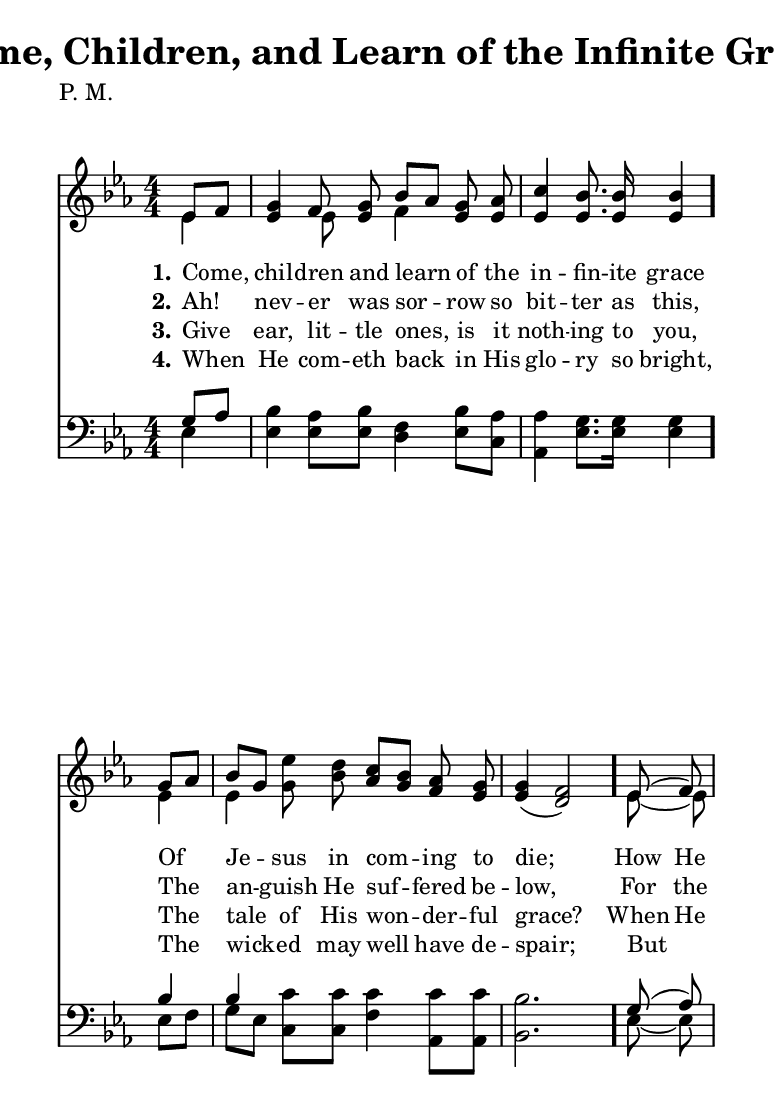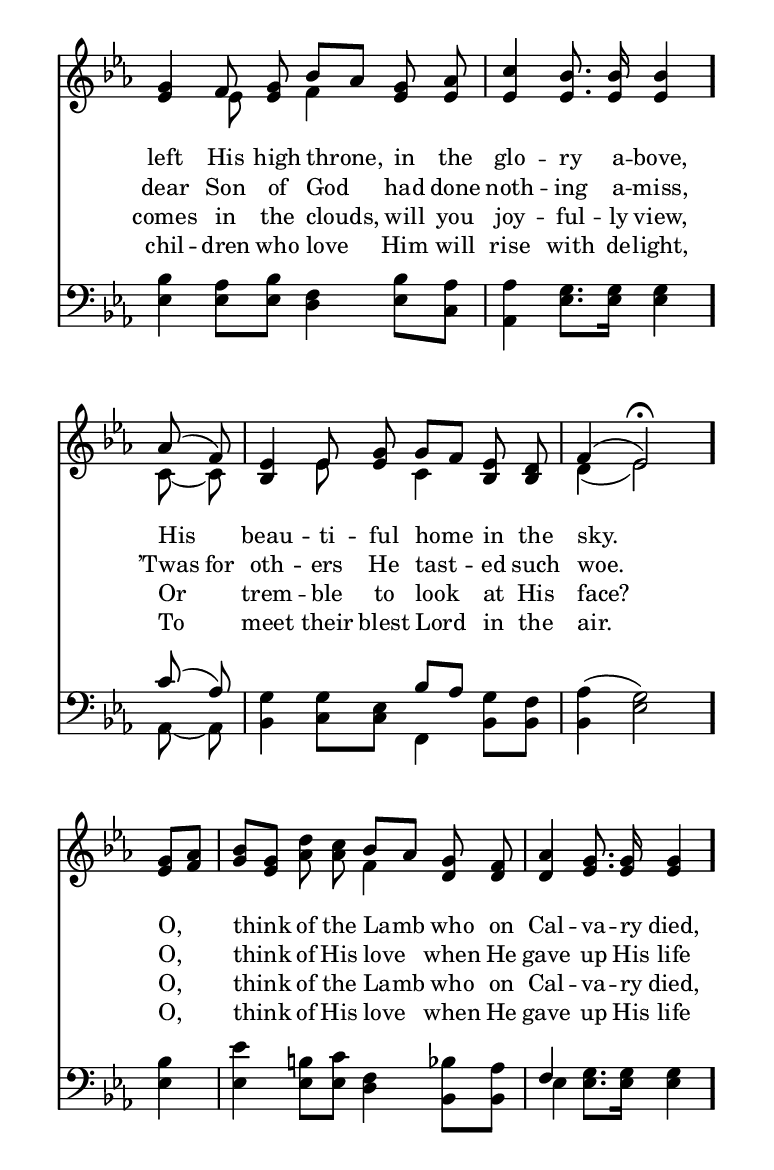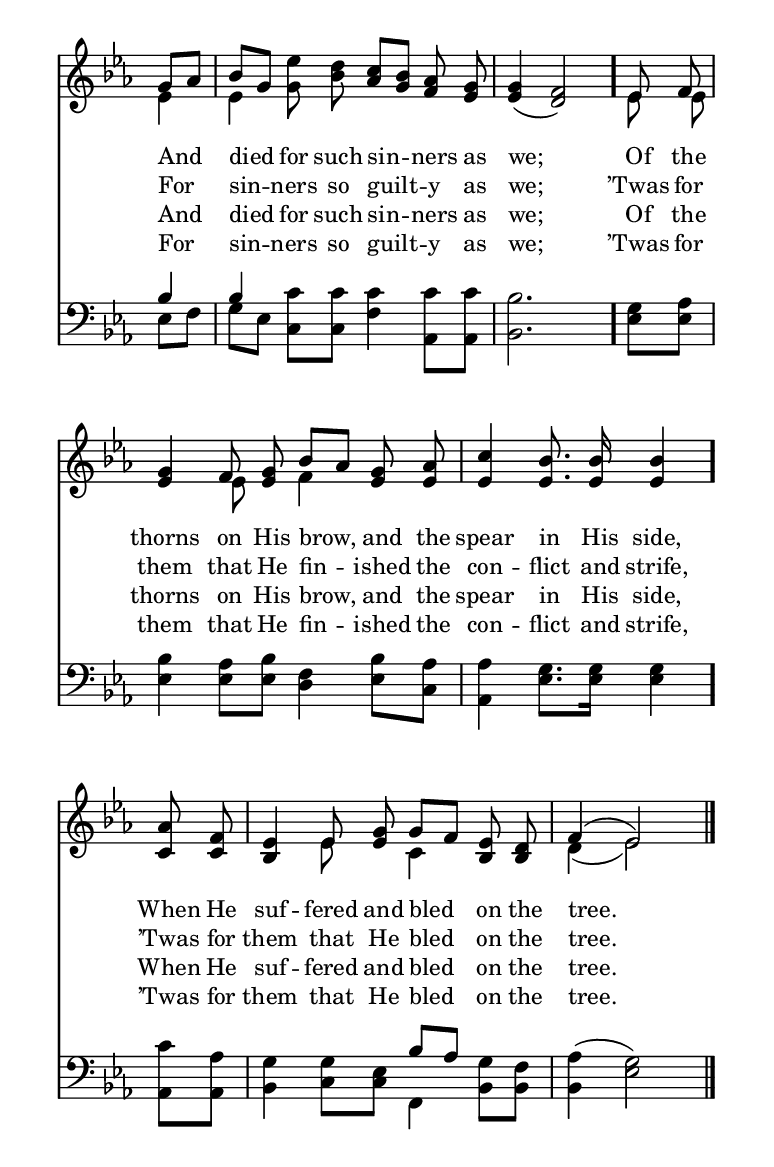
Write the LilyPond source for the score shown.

\include "common/global.ily"
\paper {
  \include "common/paper.ily"
  ragged-last-bottom = ##t
  page-count = #(cond (is-eogsized 2) (#t #f))
  system-count = #(cond (is-eogsized 6) (#t #f))
}

\header{
  hymnnumber = "299"
  title = "Come, Children, and Learn of the Infinite Grace"
  markuptitle = \markup \center-column { "Come, Children, and Learn of the" "Infinite Grace" \vspace #0.4 }
  tunename = "Grace"
  meter = "P. M."
  poet = ""
  composer = ""
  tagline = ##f
}

ta = { \tempo 4=80 }
tb = { \tempo 4=40 }

global = {
  \include "common/overrides.ily"
  \override Staff.TimeSignature.style = #'numbered
  \time 4/4
  \override Score.MetronomeMark.transparent = ##t % hide all fermata changes too
  \ta
  \key ees \major
  \partial 4
  \autoBeamOff
}

notesSoprano = {
\global
\relative c' {

  ees8[ f] | g4 f8 g bes[ aes] g aes | c4 bes8. bes16 bes4
  g8[ aes] | bes[ g] ees' d c[ bes] aes g | g4( f2)
  ees8( f) | g4 f8 g bes[ aes] g aes | c4 bes8. bes16 bes4
  aes8( f) | ees4 ees8 g g[ f] ees d | f4( \tb ees2\fermata) \ta

  g8[ aes] | bes[ g] d' c bes[ aes] g f | aes4 g8. g16 g4
  g8[ aes] | bes[ g] ees' d c[ bes] aes g | g4( f2)
  ees8 f | g4 f8 g bes[ aes] g aes | c4 bes8. bes16 bes4
  aes8 f | ees4 ees8 g g[ f] ees d | f4( ees2)

  \bar "|."

}
}

notesAlto = {
\global
\relative e' {

  ees4 | ees ees8 ees f4 ees8 ees | ees4 ees8. ees16 ees4
  ees4 | ees g8 bes aes[ g] f ees | ees4( d2)
  ees8 ~ ees | ees4 ees8 ees f4 ees8 ees | ees4 ees8. ees16 ees4
  c8 ~ c | bes4 ees8 ees c4 bes8 bes | d4( ees2)

  ees8[ f] | g[ ees] aes aes f4 d8 d | d4 ees8. ees16 ees4
  ees4 | ees g8 bes aes[ g] f ees | ees4( d2)
  ees8 ees | ees4 ees8 ees f4 ees8 ees | ees4 ees8. ees16 ees4
  c8 c | bes4 ees8 ees c4 bes8 bes | d4( ees2)

}
}

notesTenor = {
\global
\relative a {

  g8[ aes] | bes4 aes8 bes f4 bes8 aes | aes4 g8. g16 g4
  bes4 | bes c8 c c4 c8 c bes2.
  g8( aes) | bes4 aes8 bes f4 bes8 aes | aes4 g8. g16 g4
  c8( aes) | g4 g8 ees bes'8[ aes] g f | aes4( g2)

  bes4 | ees b8 c f,4 bes8 aes | f4 g8. g16 g4
  bes4 | bes c8 c c4 c8 c bes2.
  g8 aes | bes4 aes8 bes f4 bes8 aes | aes4 g8. g16 g4
  c8 aes | g4 g8 ees bes'8[ aes] g f | aes4( g2)

}
}

notesBass = {
\global
\relative f {

  ees4 | ees4 ees8 ees d4 ees8 c | aes4 ees'8. ees16 ees4
  ees8[ f] | g[ ees] c c f4 aes,8 aes | bes2.
  ees8 ~ ees | ees4 ees8 ees d4 ees8 c | aes4 ees'8. ees16 ees4
  aes,8 ~ aes | bes4 c8 c f,4 bes8 bes | bes4( ees2)

  ees4 | ees ees8 ees d4 bes8 bes | ees4 ees8. ees16 ees4
  ees8[ f] | g[ ees] c c f4 aes,8 aes | bes2.
  ees8 ees | ees4 ees8 ees d4 ees8 c | aes4 ees'8. ees16 ees4
  aes,8 aes | bes4 c8 c f,4 bes8 bes | bes4( ees2)

}
}

wordsA = \lyricmode {
\set stanza = "1."

Come, chil -- dren and learn of the in -- fin -- ite grace \bar "."
Of Je -- sus in com -- ing to die; \bar "."
{ \mon } How He { \moff } left His high throne, in the glo -- ry a -- bove, \bar "."
His beau -- ti -- ful home in the sky. \bar "."
O, think of the Lamb who on Cal -- va -- ry died, \bar "."
And died for such sin -- ners as we; \bar "."
Of the thorns on His brow, and the spear in His side, \bar "."
When He suf -- fered and bled on the tree. \bar "."

}

wordsB = \lyricmode {
\set stanza = "2."

Ah! nev -- er was sor -- row so bit -- ter as this,
The an -- guish He suf -- fered be -- low,
{ \mon } For the { \moff } dear Son of God had done noth -- ing a -- miss,
{ \mon } ’Twas for { \moff } oth -- ers He tast -- ed such woe.
O, think of His love when He gave up His life
For sin -- ners so guilt -- y as we;
’Twas for them that He fin -- ished the con -- flict and strife,
’Twas for them that He bled on the tree.

}

wordsC = \lyricmode {
\set stanza = "3."

Give ear, lit -- tle ones, is it noth -- ing to you,
The tale of His won -- der -- ful grace?
{ \mon } When He { \moff } comes in the clouds, will you joy -- ful -- ly view,
Or trem -- ble to look at His face?
O, think of the Lamb who on Cal -- va -- ry died,
And died for such sin -- ners as we;
Of the thorns on His brow, and the spear in His side,
When He suf -- fered and bled on the tree.

}

wordsD = \lyricmode {
\set stanza = "4."

When He com -- eth back in His glo -- ry so bright,
The wick -- ed may well have de -- spair;
But chil -- dren who love Him will rise with de -- light,
To meet their blest Lord in the air.
O, think of His love when He gave up His life
For sin -- ners so guilt -- y as we;
’Twas for them that He fin -- ished the con -- flict and strife,
’Twas for them that He bled on the tree.

}

\score {
  \context ChoirStaff <<
    \context Staff = upper <<
      \set Staff.autoBeaming = ##f
      \set ChoirStaff.systemStartDelimiter = #'SystemStartBar
      \set ChoirStaff.printPartCombineTexts = ##f
      \partcombine #'(2 . 9) \notesSoprano \notesAlto
      \context NullVoice = sopranos { \voiceOne << \notesSoprano >> }
      \context NullVoice = altos { \voiceTwo << \notesAlto >> }
      \context Lyrics = one   \lyricsto sopranos \wordsA
      \context Lyrics = two   \lyricsto sopranos \wordsB
      \context Lyrics = three \lyricsto sopranos \wordsC
      \context Lyrics = four  \lyricsto sopranos \wordsD
    >>
    \context Staff = men <<
      \clef bass
      \set ChoirStaff.printPartCombineTexts = ##f
      \partcombine #'(2 . 9) \notesTenor \notesBass
      \context NullVoice = tenors { \voiceOne << \notesTenor >> }
      \context NullVoice = basses { \voiceTwo << \notesBass >> }
    >>
  >>
  \layout {
    \include "common/layout.ily"
  }
  \midi{
    \include "common/midi.ily"
  }
}

\version "2.19.49"  % necessary for upgrading to future LilyPond versions.

% vi:set et ts=2 sw=2 ai nocindent syntax=lilypond:
